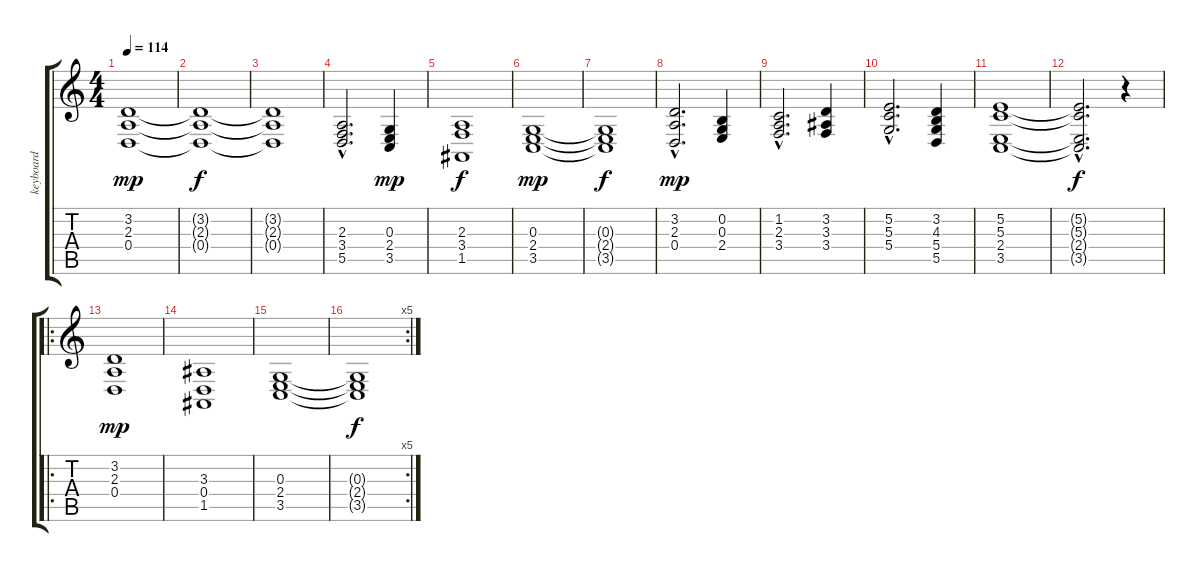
\track ("keyboard" "keyboard") {instrument stringensemble1}
\staff {score tabs}
\tuning (E4 B3 G3 D3 A2 E2) {hide}
\ts (4 4)
\tempo 114
\clef g2
\ks c
(3.2 2.3 0.4).1{dy mp volume 6 instrument stringensemble1} |
(3.2{t} 2.3{t} 0.4{t}).1{dy f} |
(3.2{t} 2.3{t} 0.4{t}).1 |
(2.3{hac} 3.4{hac} 5.5{hac}).2{d} (0.3 2.4 3.5).4{dy mp} |
(2.3 3.4 1.5).1{dy f} |
(0.3 2.4 3.5).1{dy mp} |
(0.3{t} 2.4{t} 3.5{t}).1{dy f} |
(3.2{hac} 2.3{hac} 0.4{hac}).2{d dy mp} (0.2 0.3 2.4).4 |
(1.2{hac} 2.3{hac} 3.4{hac}).2{d} (3.2 3.3 3.4).4 |
(5.2{hac} 5.3{hac} 5.4{hac}).2{d} (3.2 4.3 5.4 5.5).4 |
(5.2 5.3 2.4 3.5).1 |
(5.2{hac t} 5.3{hac t} 2.4{hac t} 3.5{hac t}).2{d dy f} r.4 |
\ro
(3.2 2.3 0.4).1{dy mp volume 6} |
(3.3 0.4 1.5).1 |
(0.3 2.4 3.5).1 |
\rc 5
(0.3{t} 2.4{t} 3.5{t}).1{dy f}
